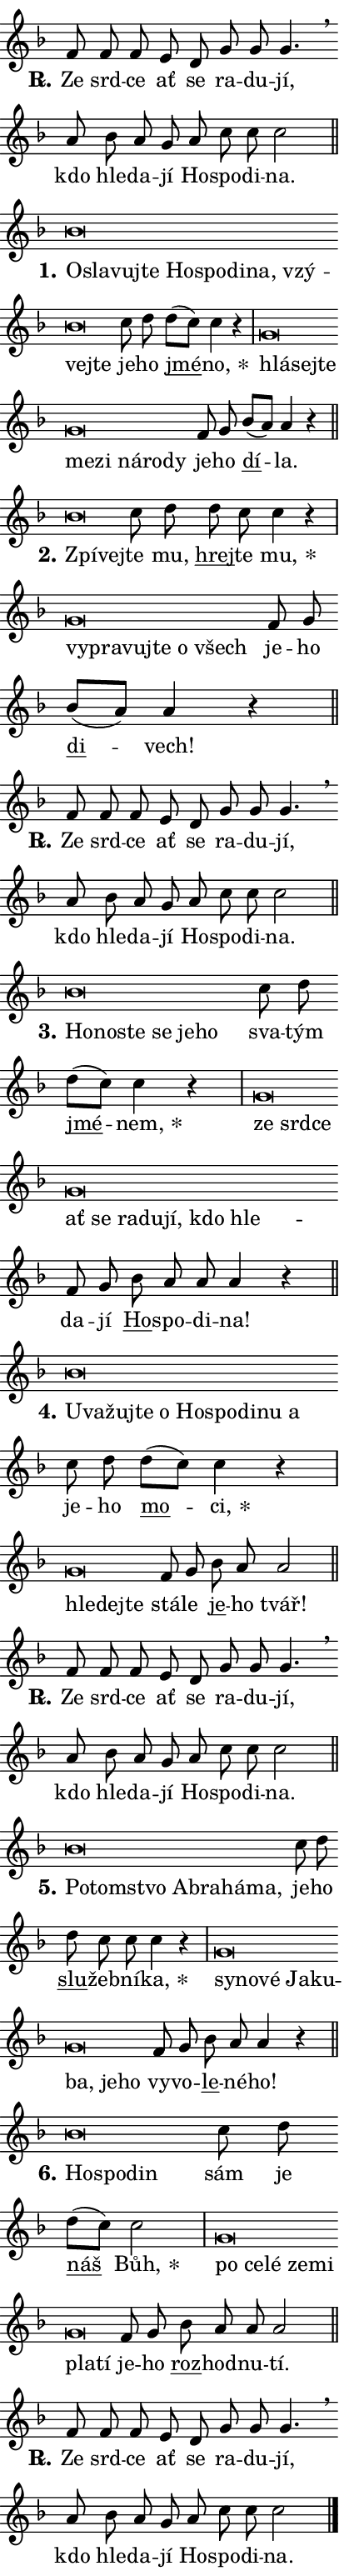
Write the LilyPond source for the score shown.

\version "2.24.0"
\header { tagline = "" }
\paper {
  indent = 0\cm
  top-margin = 0\cm
  right-margin = 0.13\cm % to fit lyric hyphens
  bottom-margin = 0\cm
  left-margin = 0\cm
  paper-width = 7\cm
  page-breaking = #ly:one-page-breaking
  system-system-spacing.basic-distance = #11
  score-system-spacing.basic-distance = #11
  ragged-last = ##f
}


%% Author: Thomas Morley
%% https://lists.gnu.org/archive/html/lilypond-user/2020-05/msg00002.html
#(define (line-position grob)
"Returns position of @var[grob} in current system:
   @code{'start}, if at first time-step
   @code{'end}, if at last time-step
   @code{'middle} otherwise
"
  (let* ((col (ly:item-get-column grob))
         (ln (ly:grob-object col 'left-neighbor))
         (rn (ly:grob-object col 'right-neighbor))
         (col-to-check-left (if (ly:grob? ln) ln col))
         (col-to-check-right (if (ly:grob? rn) rn col))
         (break-dir-left
           (and
             (ly:grob-property col-to-check-left 'non-musical #f)
             (ly:item-break-dir col-to-check-left)))
         (break-dir-right
           (and
             (ly:grob-property col-to-check-right 'non-musical #f)
             (ly:item-break-dir col-to-check-right))))
        (cond ((eqv? 1 break-dir-left) 'start)
              ((eqv? -1 break-dir-right) 'end)
              (else 'middle))))

#(define (tranparent-at-line-position vctor)
  (lambda (grob)
  "Relying on @code{line-position} select the relevant enry from @var{vctor}.
Used to determine transparency,"
    (case (line-position grob)
      ((end) (not (vector-ref vctor 0)))
      ((middle) (not (vector-ref vctor 1)))
      ((start) (not (vector-ref vctor 2))))))

noteHeadBreakVisibility =
#(define-music-function (break-visibility)(vector?)
"Makes @code{NoteHead}s transparent relying on @var{break-visibility}"
#{
  \override NoteHead.transparent =
    #(tranparent-at-line-position break-visibility)
#})

#(define delete-ledgers-for-transparent-note-heads
  (lambda (grob)
    "Reads whether a @code{NoteHead} is transparent.
If so this @code{NoteHead} is removed from @code{'note-heads} from
@var{grob}, which is supposed to be @code{LedgerLineSpanner}.
As a result ledgers are not printed for this @code{NoteHead}"
    (let* ((nhds-array (ly:grob-object grob 'note-heads))
           (nhds-list
             (if (ly:grob-array? nhds-array)
                 (ly:grob-array->list nhds-array)
                 '()))
           ;; Relies on the transparent-property being done before
           ;; Staff.LedgerLineSpanner.after-line-breaking is executed.
           ;; This is fragile ...
           (to-keep
             (remove
               (lambda (nhd)
                 (ly:grob-property nhd 'transparent #f))
               nhds-list)))
      ;; TODO find a better method to iterate over grob-arrays, similiar
      ;; to filter/remove etc for lists
      ;; For now rebuilt from scratch
      (set! (ly:grob-object grob 'note-heads)  '())
      (for-each
        (lambda (nhd)
          (ly:pointer-group-interface::add-grob grob 'note-heads nhd))
        to-keep))))

squashNotes = {
  \override NoteHead.X-extent = #'(-0.2 . 0.2)
  \override NoteHead.Y-extent = #'(-0.75 . 0)
  \override NoteHead.stencil =
    #(lambda (grob)
       (let ((pos (ly:grob-property grob 'staff-position)))
         (begin
           (if (< pos -7) (display "ERROR: Lower brevis then expected\n") (display ""))
           (if (<= pos -6) ly:text-interface::print ly:note-head::print))))
}
unSquashNotes = {
  \revert NoteHead.X-extent
  \revert NoteHead.Y-extent
  \revert NoteHead.stencil
}

hideNotes = \noteHeadBreakVisibility #begin-of-line-visible
unHideNotes = \noteHeadBreakVisibility #all-visible

% work-around for resetting accidentals
% https://lilypond.org/doc/v2.23/Documentation/notation/displaying-rhythms#unmetered-music
cadenzaMeasure = {
  \cadenzaOff
  \partial 1024 s1024
  \cadenzaOn
}

#(define-markup-command (accent layout props text) (markup?)
  "Underline accented syllable"
  (interpret-markup layout props
    #{\markup \override #'(offset . 4.3) \underline { #text }#}))

responsum = \markup \concat {
  "R" \hspace #-1.05 \path #0.1 #'((moveto 0 0.07) (lineto 0.9 0.8)) \hspace #0.05 "."
}

spaceSize = #0.6828661417322834 % exact space size for TeX Gyre Schola

\layout {
  \context {
    \Staff
    \remove "Time_signature_engraver"
    \override LedgerLineSpanner.after-line-breaking = #delete-ledgers-for-transparent-note-heads
  }
  \context {
    \Lyrics {
      \override LyricSpace.minimum-distance = \spaceSize
      \override LyricText.font-name = #"TeX Gyre Schola"
      \override LyricText.font-size = 1
      \override StanzaNumber.font-name = #"TeX Gyre Schola Bold"
      \override StanzaNumber.font-size = 1
    }
  }
  \context {
    \Score 
    \override NoteHead.text =
      #(lambda (grob) 
        (let ((pos (ly:grob-property grob 'staff-position)))
          #{\markup {
            \combine
              \halign #-0.55 \raise #(if (= pos -6) 0 0.5) \override #'(thickness . 2) \draw-line #'(3.2 . 0)
              \musicglyph "noteheads.sM1"
          }#}))
  }
}

% magnetic-lyrics.ily
%
%   written by
%     Jean Abou Samra <jean@abou-samra.fr>
%     Werner Lemberg <wl@gnu.org>
%
%   adapted by
%     Jiri Hon <jiri.hon@gmail.com>
%
% Version 2022-Apr-15

% https://www.mail-archive.com/lilypond-user@gnu.org/msg149350.html

#(define (Left_hyphen_pointer_engraver context)
   "Collect syllable-hyphen-syllable occurrences in lyrics and store
them in properties.  This engraver only looks to the left.  For
example, if the lyrics input is @code{foo -- bar}, it does the
following.

@itemize @bullet
@item
Set the @code{text} property of the @code{LyricHyphen} grob between
@q{foo} and @q{bar} to @code{foo}.

@item
Set the @code{left-hyphen} property of the @code{LyricText} grob with
text @q{foo} to the @code{LyricHyphen} grob between @q{foo} and
@q{bar}.
@end itemize

Use this auxiliary engraver in combination with the
@code{lyric-@/text::@/apply-@/magnetic-@/offset!} hook."
   (let ((hyphen #f)
         (text #f))
     (make-engraver
      (acknowledgers
       ((lyric-syllable-interface engraver grob source-engraver)
        (set! text grob)))
      (end-acknowledgers
       ((lyric-hyphen-interface engraver grob source-engraver)
        ;(when (not (grob::has-interface grob 'lyric-space-interface))
          (set! hyphen grob)));)
      ((stop-translation-timestep engraver)
       (when (and text hyphen)
         (ly:grob-set-object! text 'left-hyphen hyphen))
       (set! text #f)
       (set! hyphen #f)))))

#(define (lyric-text::apply-magnetic-offset! grob)
   "If the space between two syllables is less than the value in
property @code{LyricText@/.details@/.squash-threshold}, move the right
syllable to the left so that it gets concatenated with the left
syllable.

Use this function as a hook for
@code{LyricText@/.after-@/line-@/breaking} if the
@code{Left_@/hyphen_@/pointer_@/engraver} is active."
   (let ((hyphen (ly:grob-object grob 'left-hyphen #f)))
     (when hyphen
       (let ((left-text (ly:spanner-bound hyphen LEFT)))
         (when (grob::has-interface left-text 'lyric-syllable-interface)
           (let* ((common (ly:grob-common-refpoint grob left-text X))
                  (this-x-ext (ly:grob-extent grob common X))
                  (left-x-ext
                   (begin
                     ;; Trigger magnetism for left-text.
                     (ly:grob-property left-text 'after-line-breaking)
                     (ly:grob-extent left-text common X)))
                  ;; `delta` is the gap width between two syllables.
                  (delta (- (interval-start this-x-ext)
                            (interval-end left-x-ext)))
                  (details (ly:grob-property grob 'details))
                  (threshold (assoc-get 'squash-threshold details 0.2)))
             (when (< delta threshold)
               (let* (;; We have to manipulate the input text so that
                      ;; ligatures crossing syllable boundaries are not
                      ;; disabled.  For languages based on the Latin
                      ;; script this is essentially a beautification.
                      ;; However, for non-Western scripts it can be a
                      ;; necessity.
                      (lt (ly:grob-property left-text 'text))
                      (rt (ly:grob-property grob 'text))
                      (is-space (grob::has-interface hyphen 'lyric-space-interface))
                      (space (if is-space " " ""))
                      (extra-delta (if is-space spaceSize 0))
                      ;; Append new syllable.
                      (ltrt-space (if (and (string? lt) (string? rt))
                                (string-append lt space rt)
                                (make-concat-markup (list lt space rt))))
                      ;; Right-align `ltrt` to the right side.
                      (ltrt-space-markup (grob-interpret-markup
                               grob
                               (make-translate-markup
                                (cons (interval-length this-x-ext) 0)
                                (make-right-align-markup ltrt-space)))))
                 (begin
                   ;; Don't print `left-text`.
                   (ly:grob-set-property! left-text 'stencil #f)
                   ;; Set text and stencil (which holds all collected
                   ;; syllables so far) and shift it to the left.
                   (ly:grob-set-property! grob 'text ltrt-space)
                   (ly:grob-set-property! grob 'stencil ltrt-space-markup)
                   (ly:grob-translate-axis! grob (- (- delta extra-delta)) X))))))))))


#(define (lyric-hyphen::displace-bounds-first grob)
   ;; Make very sure this callback isn't triggered too early.
   (let ((left (ly:spanner-bound grob LEFT))
         (right (ly:spanner-bound grob RIGHT)))
     (ly:grob-property left 'after-line-breaking)
     (ly:grob-property right 'after-line-breaking)
     (ly:lyric-hyphen::print grob)))

squashThreshold = #0.4

\layout {
  \context {
    \Lyrics
    \consists #Left_hyphen_pointer_engraver
    \override LyricText.after-line-breaking =
      #lyric-text::apply-magnetic-offset!
    \override LyricHyphen.stencil = #lyric-hyphen::displace-bounds-first
    \override LyricText.details.squash-threshold = \squashThreshold
    \override LyricHyphen.minimum-distance = 0
    \override LyricHyphen.minimum-length = \squashThreshold
  }
}

squashText = \override LyricText.details.squash-threshold = 9999
unSquashText = \override LyricText.details.squash-threshold = \squashThreshold

leftText = \override LyricText.self-alignment-X = #LEFT
unLeftText = \revert LyricText.self-alignment-X

starOffset = #(lambda (grob) 
                (let ((x_offset (ly:self-alignment-interface::aligned-on-x-parent grob)))
                  (if (= x_offset 0) 0 (+ x_offset 1.2))))

star = #(define-music-function (syllable)(string?)
"Append star separator at the end of a syllable"
#{
  \once \override LyricText.X-offset = #starOffset
  \lyricmode { \markup {
    #syllable
    \override #'((font-name . "TeX Gyre Schola Bold")) \hspace #0.2 \lower #0.65 \larger "*"
  } }
#})

starAccent = #(define-music-function (syllable)(string?)
"Append star separator at the end of a syllable and make accent"
#{
  \once \override LyricText.X-offset = #starOffset
  \lyricmode { \markup {
    \accent #syllable
    \override #'((font-name . "TeX Gyre Schola Bold")) \hspace #0.2 \lower #0.65 \larger "*"
  } }
#})

breath = #(define-music-function (syllable)(string?)
"Append breathing indicator at the end of a syllable"
#{
  \lyricmode { \markup { #syllable "+" } }
#})

optionalBreath = #(define-music-function (syllable)(string?)
"Append optional breathing indicator at the end of a syllable"
#{
  \lyricmode { \markup { #syllable "(+)" } }
#})


\score {
    <<
        \new Voice = "melody" { \cadenzaOn \key f \major \relative { f'8 f f e d g g g4. \breathe \bar "" a8 bes a g \bar "" a c c c2 \cadenzaMeasure \bar "||" \break } }
        \new Lyrics \lyricsto "melody" { \lyricmode { \set stanza = \responsum
Ze srd -- ce ať se ra -- du -- jí, kdo hle -- da -- jí Ho -- spo -- di -- na. } }
    >>
    \layout {}
}

\score {
    <<
        \new Voice = "melody" { \cadenzaOn \key f \major \relative { \squashNotes bes'\breve*1/16 \hideNotes \breve*1/16 \bar "" \breve*1/16 \bar "" \breve*1/16 \bar "" \breve*1/16 \bar "" \breve*1/16 \bar "" \breve*1/16 \bar "" \breve*1/16 \bar "" \breve*1/16 \bar "" \breve*1/16 \breve*1/16 \bar "" \unHideNotes \unSquashNotes c8 d \bar "" d[( c)] c4 r \cadenzaMeasure \bar "|" \squashNotes g\breve*1/16 \hideNotes \breve*1/16 \bar "" \breve*1/16 \bar "" \breve*1/16 \bar "" \breve*1/16 \bar "" \breve*1/16 \bar "" \breve*1/16 \breve*1/16 \bar "" \unHideNotes \unSquashNotes f8 g \bar "" bes[( a)] a4 r \cadenzaMeasure \bar "||" \break } }
        \new Lyrics \lyricsto "melody" { \lyricmode { \set stanza = "1."
\leftText O -- \squashText sla -- vuj -- te Ho -- spo -- di -- na, vzý -- vej -- te \unLeftText \unSquashText je -- ho \markup \accent jmé -- \star no, \leftText hlá -- \squashText sej -- te me -- zi ná -- ro -- dy \unLeftText \unSquashText je -- ho \markup \accent dí -- la. } }
    >>
    \layout {}
}

\score {
    <<
        \new Voice = "melody" { \cadenzaOn \key f \major \relative { \squashNotes bes'\breve*1/16 \hideNotes \breve*1/16 \bar "" \unHideNotes \unSquashNotes c8 d \bar "" d c c4 r \cadenzaMeasure \bar "|" \squashNotes g\breve*1/16 \hideNotes \breve*1/16 \bar "" \breve*1/16 \bar "" \breve*1/16 \bar "" \breve*1/16 \breve*1/16 \bar "" \unHideNotes \unSquashNotes f8 g \bar "" bes[( a)] a4 r \cadenzaMeasure \bar "||" \break } }
        \new Lyrics \lyricsto "melody" { \lyricmode { \set stanza = "2."
\leftText Zpí -- \squashText vej -- \unLeftText \unSquashText te mu, \markup \accent hrej -- te \star mu, \leftText vy -- \squashText pra -- vuj -- te o všech \unLeftText \unSquashText je -- ho \markup \accent di -- vech! } }
    >>
    \layout {}
}

\score {
    <<
        \new Voice = "melody" { \cadenzaOn \key f \major \relative { f'8 f f e d g g g4. \breathe \bar "" a8 bes a g \bar "" a c c c2 \cadenzaMeasure \bar "||" \break } }
        \new Lyrics \lyricsto "melody" { \lyricmode { \set stanza = \responsum
Ze srd -- ce ať se ra -- du -- jí, kdo hle -- da -- jí Ho -- spo -- di -- na. } }
    >>
    \layout {}
}

\score {
    <<
        \new Voice = "melody" { \cadenzaOn \key f \major \relative { \squashNotes bes'\breve*1/16 \hideNotes \breve*1/16 \bar "" \breve*1/16 \bar "" \breve*1/16 \bar "" \breve*1/16 \breve*1/16 \bar "" \unHideNotes \unSquashNotes c8 d \bar "" d[( c)] c4 r \cadenzaMeasure \bar "|" \squashNotes g\breve*1/16 \hideNotes \breve*1/16 \bar "" \breve*1/16 \bar "" \breve*1/16 \bar "" \breve*1/16 \bar "" \breve*1/16 \bar "" \breve*1/16 \bar "" \breve*1/16 \bar "" \breve*1/16 \breve*1/16 \bar "" \unHideNotes \unSquashNotes f8 g \bar "" bes a a a4 r \cadenzaMeasure \bar "||" \break } }
        \new Lyrics \lyricsto "melody" { \lyricmode { \set stanza = "3."
\leftText Ho -- \squashText no -- ste se je -- ho \unLeftText \unSquashText sva -- tým \markup \accent jmé -- \star nem, \leftText ze \squashText srd -- ce ať se ra -- du -- jí, kdo hle -- \unLeftText \unSquashText da -- jí \markup \accent Ho -- spo -- di -- na! } }
    >>
    \layout {}
}

\score {
    <<
        \new Voice = "melody" { \cadenzaOn \key f \major \relative { \squashNotes bes'\breve*1/16 \hideNotes \breve*1/16 \bar "" \breve*1/16 \bar "" \breve*1/16 \bar "" \breve*1/16 \bar "" \breve*1/16 \bar "" \breve*1/16 \bar "" \breve*1/16 \bar "" \breve*1/16 \breve*1/16 \bar "" \unHideNotes \unSquashNotes c8 d \bar "" d[( c)] c4 r \cadenzaMeasure \bar "|" \squashNotes g\breve*1/16 \hideNotes \breve*1/16 \breve*1/16 \bar "" \unHideNotes \unSquashNotes f8 g \bar "" bes a a2 \cadenzaMeasure \bar "||" \break } }
        \new Lyrics \lyricsto "melody" { \lyricmode { \set stanza = "4."
\leftText U -- \squashText va -- žuj -- te o Ho -- spo -- di -- nu a \unLeftText \unSquashText je -- ho \markup \accent mo -- \star ci, \leftText hle -- \squashText dej -- te \unLeftText \unSquashText stá -- le \markup \accent je -- ho tvář! } }
    >>
    \layout {}
}

\score {
    <<
        \new Voice = "melody" { \cadenzaOn \key f \major \relative { f'8 f f e d g g g4. \breathe \bar "" a8 bes a g \bar "" a c c c2 \cadenzaMeasure \bar "||" \break } }
        \new Lyrics \lyricsto "melody" { \lyricmode { \set stanza = \responsum
Ze srd -- ce ať se ra -- du -- jí, kdo hle -- da -- jí Ho -- spo -- di -- na. } }
    >>
    \layout {}
}

\score {
    <<
        \new Voice = "melody" { \cadenzaOn \key f \major \relative { \squashNotes bes'\breve*1/16 \hideNotes \breve*1/16 \bar "" \breve*1/16 \bar "" \breve*1/16 \bar "" \breve*1/16 \bar "" \breve*1/16 \breve*1/16 \bar "" \unHideNotes \unSquashNotes c8 d \bar "" d c c c4 r \cadenzaMeasure \bar "|" \squashNotes g\breve*1/16 \hideNotes \breve*1/16 \bar "" \breve*1/16 \bar "" \breve*1/16 \bar "" \breve*1/16 \bar "" \breve*1/16 \bar "" \breve*1/16 \breve*1/16 \bar "" \unHideNotes \unSquashNotes f8 g \bar "" bes a a4 r \cadenzaMeasure \bar "||" \break } }
        \new Lyrics \lyricsto "melody" { \lyricmode { \set stanza = "5."
\leftText Po -- \squashText tom -- stvo Ab -- ra -- há -- ma, \unLeftText \unSquashText je -- ho \markup \accent slu -- žeb -- ní -- \star ka, \leftText sy -- \squashText no -- vé Ja -- ku -- ba, je -- ho \unLeftText \unSquashText vy -- vo -- \markup \accent le -- né -- ho! } }
    >>
    \layout {}
}

\score {
    <<
        \new Voice = "melody" { \cadenzaOn \key f \major \relative { \squashNotes bes'\breve*1/16 \hideNotes \breve*1/16 \breve*1/16 \bar "" \unHideNotes \unSquashNotes c8 d \bar "" d[( c)] c2 \cadenzaMeasure \bar "|" \squashNotes g\breve*1/16 \hideNotes \breve*1/16 \bar "" \breve*1/16 \bar "" \breve*1/16 \bar "" \breve*1/16 \bar "" \breve*1/16 \breve*1/16 \bar "" \unHideNotes \unSquashNotes f8 g \bar "" bes a a a2 \cadenzaMeasure \bar "||" \break } }
        \new Lyrics \lyricsto "melody" { \lyricmode { \set stanza = "6."
\leftText Ho -- \squashText spo -- din \unLeftText \unSquashText sám je \markup \accent náš \star Bůh, \leftText po \squashText ce -- lé ze -- mi pla -- tí \unLeftText \unSquashText je -- ho \markup \accent roz -- hod -- nu -- tí. } }
    >>
    \layout {}
}

\score {
    <<
        \new Voice = "melody" { \cadenzaOn \key f \major \relative { f'8 f f e d g g g4. \breathe \bar "" a8 bes a g \bar "" a c c c2 \cadenzaMeasure \bar "||" \break } \bar "|." }
        \new Lyrics \lyricsto "melody" { \lyricmode { \set stanza = \responsum
Ze srd -- ce ať se ra -- du -- jí, kdo hle -- da -- jí Ho -- spo -- di -- na. } }
    >>
    \layout {}
}
